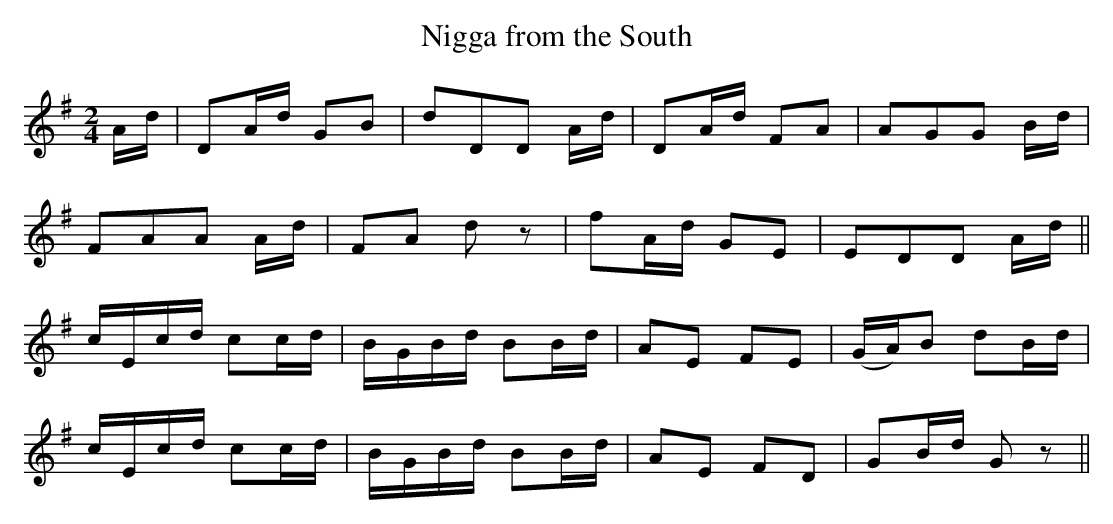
X:1
T:Nigga from the South
M:2/4
L:1/8
K:G
A/d/|DA/d/ GB|dDD A/d/|DA/d/ FA|AGG B/d/|
FAA A/d/|FA dz|fA/d/ GE|EDD A/d/||
c/E/c/d/ cc/d/|B/G/B/d/ BB/d/|AE FE|(G/A/)B dB/d/|
c/E/c/d/ cc/d/|B/G/B/d/ BB/d/|AE FD|GB/d/ Gz||
